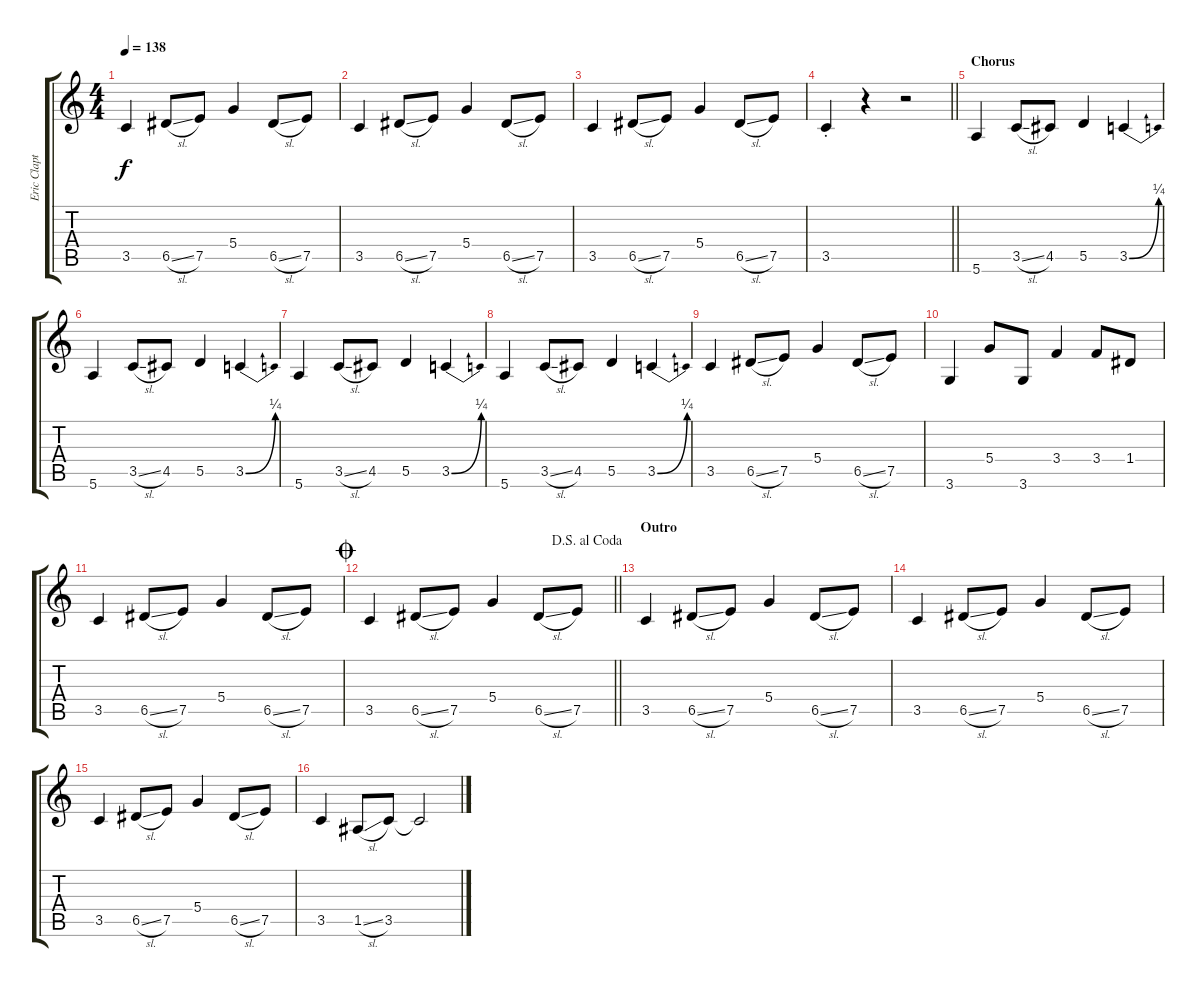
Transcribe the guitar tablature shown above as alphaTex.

\track ("Eric Clapton - Electric Guitar" "Eric Clapt") {instrument distortionguitar}
\staff {score tabs}
\tuning (E4 B3 G3 D3 A2 E2) {hide}
\ts (4 4)
\tempo 138
\clef g2
\ks c
3.5.4{dy f} 6.5{sl}.8 7.5.8 5.4.4 6.5{sl}.8 7.5.8 |
3.5.4 6.5{sl}.8 7.5.8 5.4.4 6.5{sl}.8 7.5.8 |
3.5.4 6.5{sl}.8 7.5.8 5.4.4 6.5{sl}.8 7.5.8 |
\barLineRight lightlight
3.5{st}.4 r.4 r.2 |
\section ("" "Chorus")
5.6.4 3.5{sl}.8 4.5.8 5.5.4 3.5{be (bend 0 0 60 1)}.4 |
5.6.4 3.5{sl}.8 4.5.8 5.5.4 3.5{be (bend 0 0 60 1)}.4 |
5.6.4 3.5{sl}.8 4.5.8 5.5.4 3.5{be (bend 0 0 60 1)}.4 |
5.6.4 3.5{sl}.8 4.5.8 5.5.4 3.5{be (bend 0 0 60 1)}.4 |
3.5.4 6.5{sl}.8 7.5.8 5.4.4 6.5{sl}.8 7.5.8 |
3.6.4 5.4.8 3.6.8 3.4.4 3.4.8 1.4.8 |
3.5.4 6.5{sl}.8 7.5.8 5.4.4 6.5{sl}.8 7.5.8 |
\jump coda
\jump dalsegnoalcoda
\barLineRight lightlight
3.5.4 6.5{sl}.8 7.5.8 5.4.4 6.5{sl}.8 7.5.8 |
\section ("" "Outro")
3.5.4 6.5{sl}.8 7.5.8 5.4.4 6.5{sl}.8 7.5.8 |
3.5.4 6.5{sl}.8 7.5.8 5.4.4 6.5{sl}.8 7.5.8 |
3.5.4 6.5{sl}.8 7.5.8 5.4.4 6.5{sl}.8 7.5.8 |
3.5.4 1.5{sl}.8 3.5.8 3.5{t}.2
